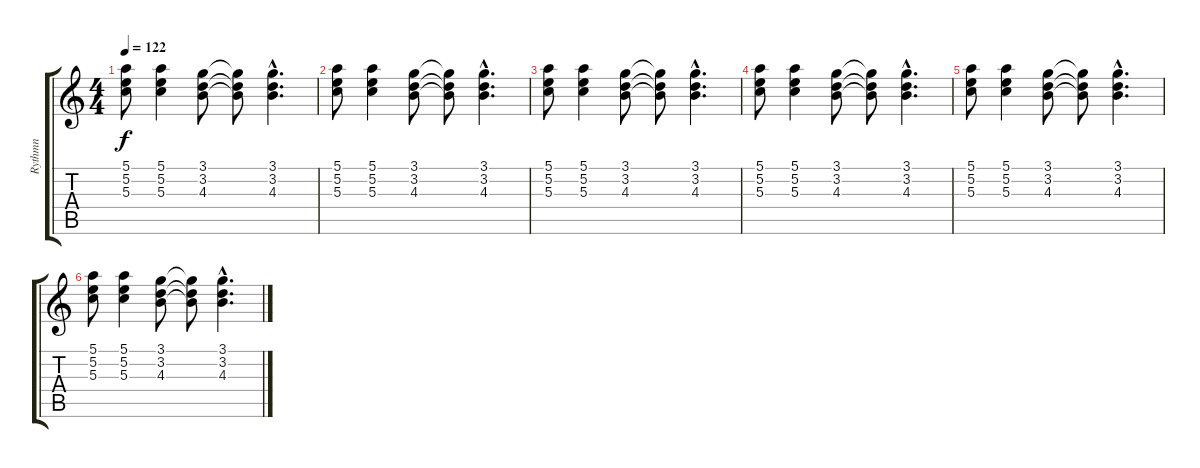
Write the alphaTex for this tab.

\track ("Rythmn" "Rythmn") {instrument electricguitarjazz}
\staff {score tabs}
\tuning (E4 B3 G3 D3 A2 E2) {hide}
\ts (4 4)
\tempo 122
\clef g2
\ks c
(5.1 5.2 5.3).8{dy f} (5.1 5.2 5.3).4 (3.1 3.2 4.3).8 (3.1{t} 3.2{t} 4.3{t}).8 (3.1{hac} 3.2{hac} 4.3{hac}).4{d} |
(5.1 5.2 5.3).8 (5.1 5.2 5.3).4 (3.1 3.2 4.3).8 (3.1{t} 3.2{t} 4.3{t}).8 (3.1{hac} 3.2{hac} 4.3{hac}).4{d} |
(5.1 5.2 5.3).8 (5.1 5.2 5.3).4 (3.1 3.2 4.3).8 (3.1{t} 3.2{t} 4.3{t}).8 (3.1{hac} 3.2{hac} 4.3{hac}).4{d} |
(5.1 5.2 5.3).8 (5.1 5.2 5.3).4 (3.1 3.2 4.3).8 (3.1{t} 3.2{t} 4.3{t}).8 (3.1{hac} 3.2{hac} 4.3{hac}).4{d} |
(5.1 5.2 5.3).8 (5.1 5.2 5.3).4 (3.1 3.2 4.3).8 (3.1{t} 3.2{t} 4.3{t}).8 (3.1{hac} 3.2{hac} 4.3{hac}).4{d} |
(5.1 5.2 5.3).8 (5.1 5.2 5.3).4 (3.1 3.2 4.3).8 (3.1{t} 3.2{t} 4.3{t}).8 (3.1{hac} 3.2{hac} 4.3{hac}).4{d}
